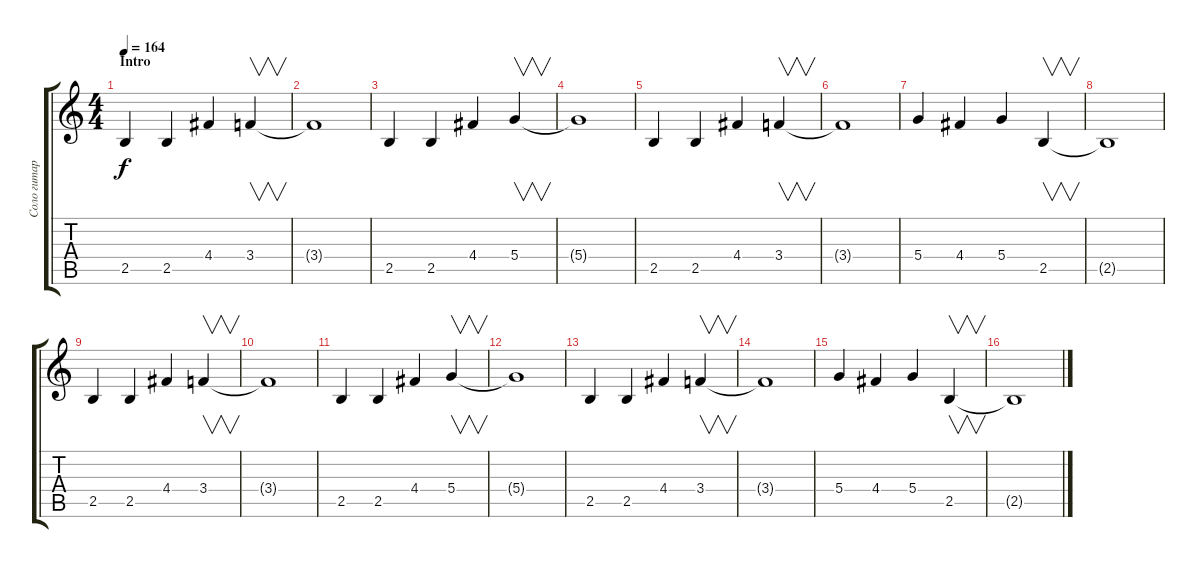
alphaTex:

\track ("Соло гитара" "Соло гитар") {instrument distortionguitar}
\staff {score tabs}
\tuning (E4 B3 G3 D3 A2 E2) {hide}
\ts (4 4)
\section ("" "Intro")
\tempo 164
\clef g2
\ks c
2.5.4{dy f instrument distortionguitar} 2.5.4 4.4.4 3.4.4{v} |
3.4{t}.1 |
2.5.4 2.5.4 4.4.4 5.4.4{v} |
5.4{t}.1 |
2.5.4 2.5.4 4.4.4 3.4.4{v} |
3.4{t}.1 |
5.4.4 4.4.4 5.4.4 2.5.4{v} |
2.5{t}.1 |
2.5.4 2.5.4 4.4.4 3.4.4{v} |
3.4{t}.1 |
2.5.4 2.5.4 4.4.4 5.4.4{v} |
5.4{t}.1 |
2.5.4 2.5.4 4.4.4 3.4.4{v} |
3.4{t}.1 |
5.4.4 4.4.4 5.4.4 2.5.4{v} |
2.5{t}.1
